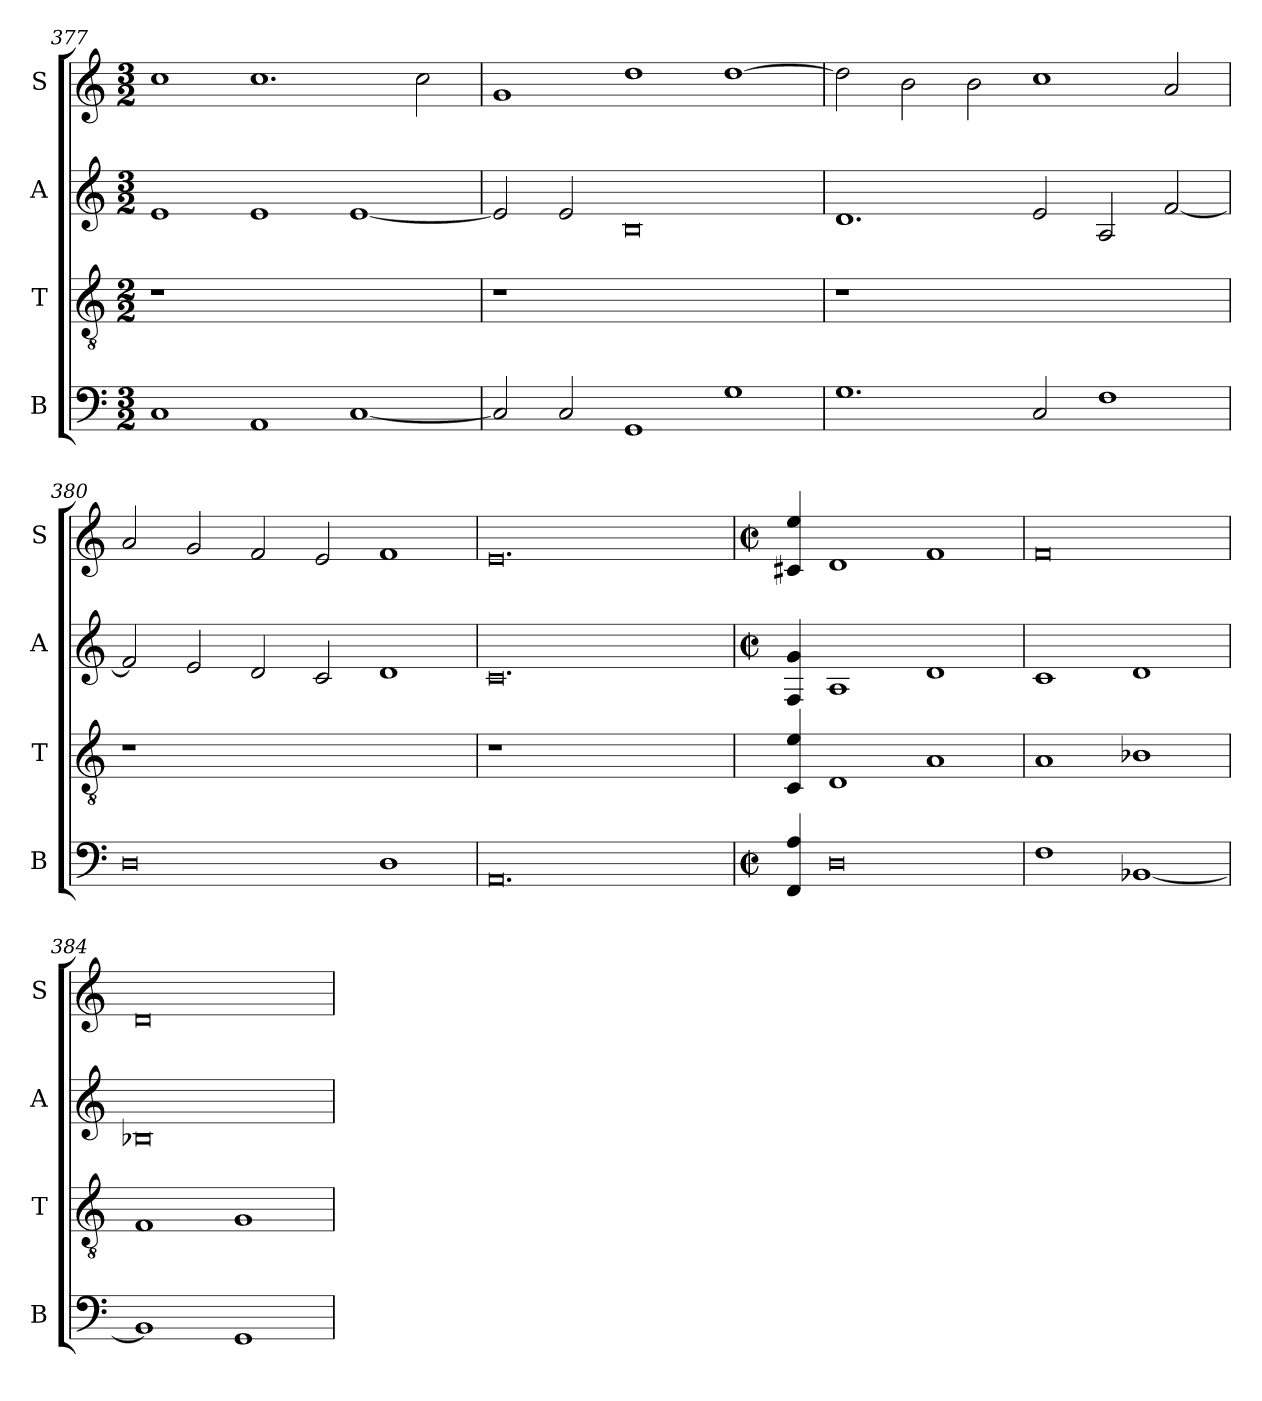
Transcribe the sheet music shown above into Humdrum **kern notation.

**kern	**kern	**kern	**kern
*part4	*part3	*part2	*part1
*staff4	*staff3	*staff2	*staff1
*I"B	*I"T	*I"A	*I"S
*I'B	*I'T	*I'A	*I'S
!!LO:LB:g=z
*clefF4	*clefGv2	*clefG2	*clefG2
*k[]	*k[]	*k[]	*k[]
*C:	*C:	*C:	*C:
*M3/2	*M2/2	*M3/2	*M3/2
=377	=377	=377	=377
1C	1r	1e	1cc
1AA	0ryy	1e	1.cc
[<1C	.	[<1e	.
.	.	.	2cc\
=378	=378	=378	=378
2C/]	1r	2e/]	1g
2C/	.	2e/	.
1GG	0ryy	0B	1dd
1G	.	.	[>1dd
=379	=379	=379	=379
1.G	1r	1.d	2dd\]
.	.	.	2b\
.	0ryy	.	2b\
2C/	.	2e/	1cc
1F	.	2A/	.
.	.	[<2f/	2a/
=380	=380	=380	=380
0D	1r	2f/]	2a/
.	.	2e/	2g/
.	0ryy	2d/	2f/
.	.	2c/	2e/
1D	.	1d	1f
=381	=381	=381	=381
0.AA	1r	0.c	0.e
.	0ryy	.	.
!!LO:PB:g=z
=382!	=382!	=382!	=382!
*M2/2	*	*M2/2	*M2/2
*met(c|)	*	*met(c|)	*met(c|)
4FF/ 4A/	4C/ 4e/	4F/ 4g/	4c#X/ 4ee/
0D	1D	1A	1d
.	1A	1d	1f
=383	=383	=383	=383
1F	1A	1c	0f
[<1BB-X	1B-X	1d	.
=384	=384	=384	=384
1BB-]	1F	0B-X	0d
1GG	1G	.	.
=	=	=	=
*-	*-	*-	*-
